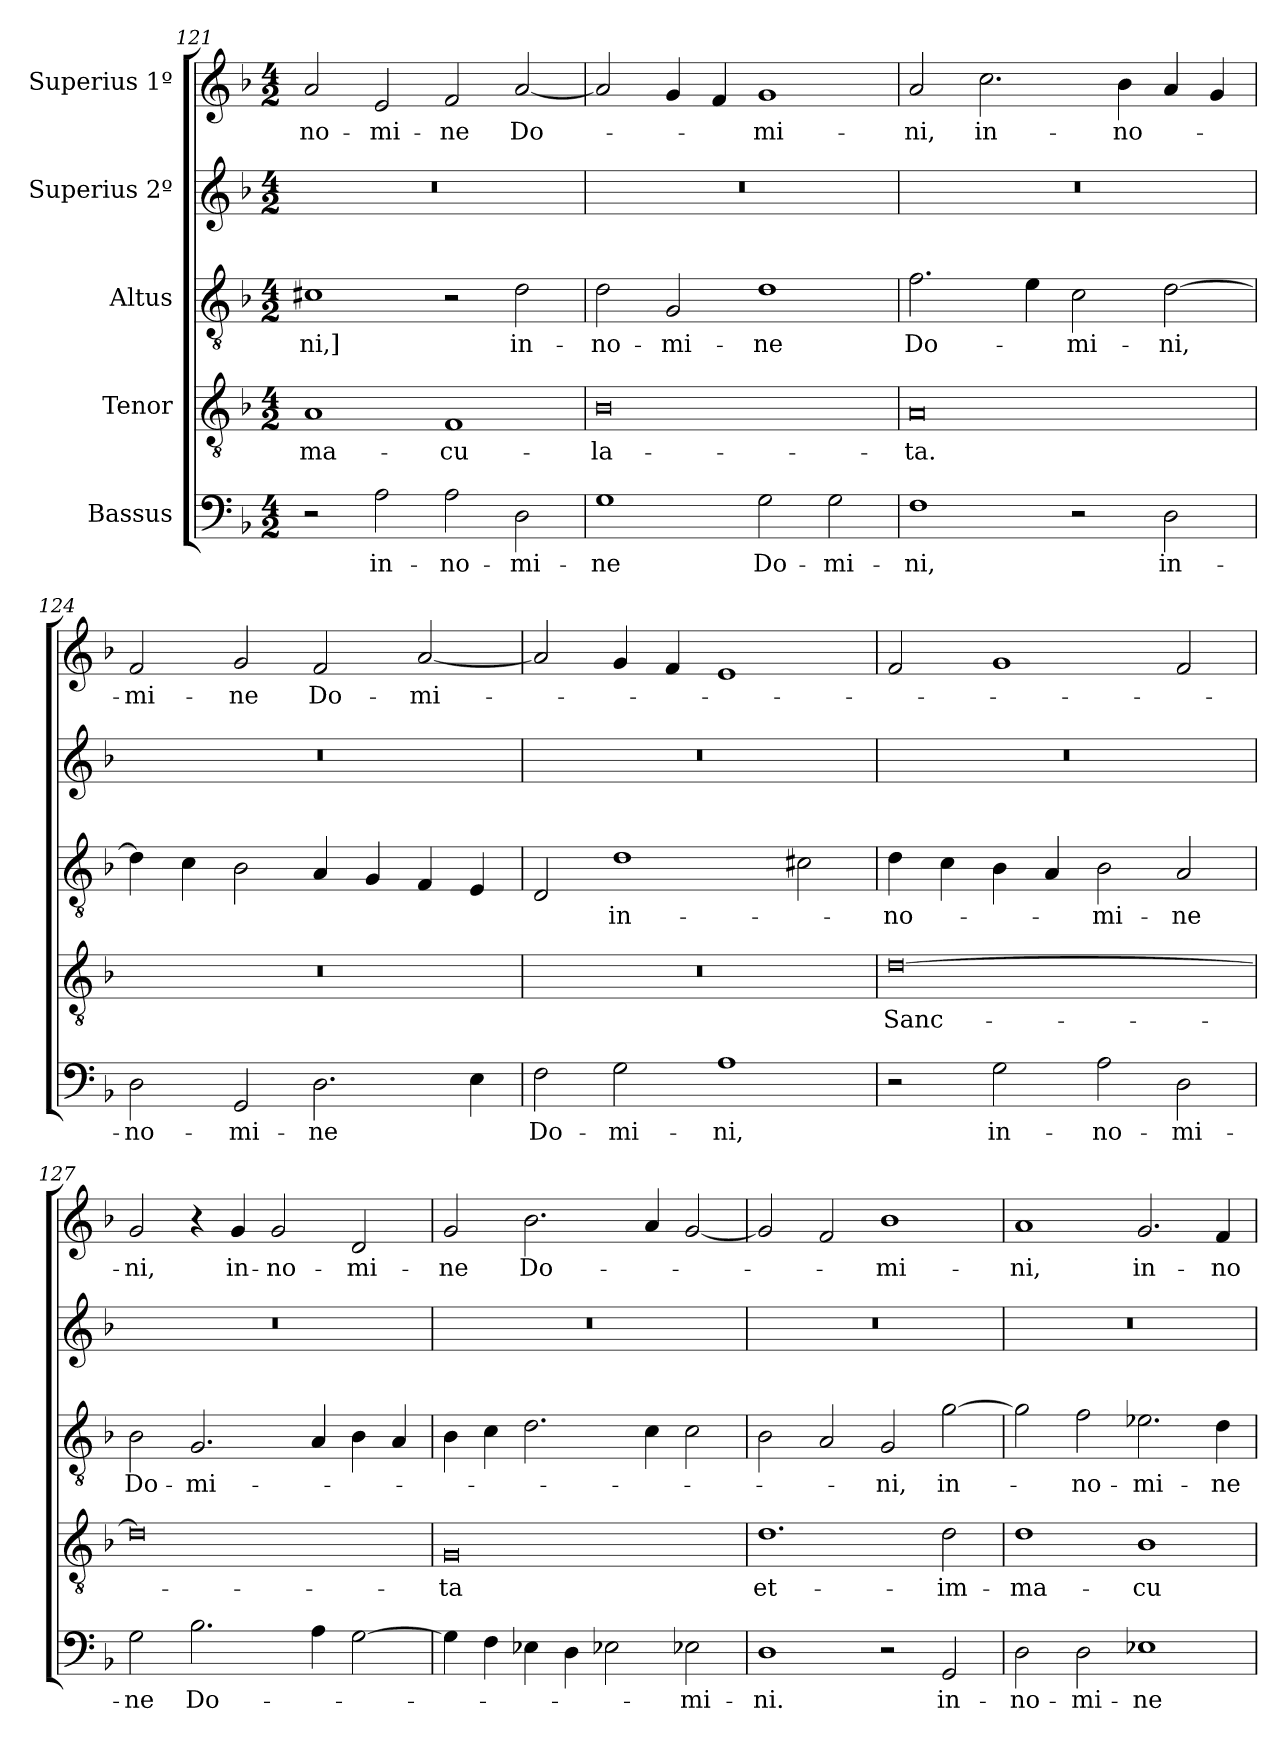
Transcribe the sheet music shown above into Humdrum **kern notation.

**kern	**text	**kern	**text	**kern	**text	**kern	**kern	**text
*part5	*part5	*part4	*part4	*part3	*part3	*part2	*part1	*part1
*staff5	*staff5	*staff4	*staff4	*staff3	*staff3	*staff2	*staff1	*staff1
*I"Bassus	*	*I"Tenor	*	*I"Altus	*	*I"Superius 2º	*I"Superius 1º	*
*clefF4	*	*clefGv2	*	*clefGv2	*	*clefG2	*clefG2	*
*k[b-]	*	*k[b-]	*	*k[b-]	*	*k[b-]	*k[b-]	*
*M4/2	*	*M4/2	*	*M4/2	*	*M4/2	*M4/2	*
=121	=121	=121	=121	=121	=121	=121	=121	=121
2r	.	1A/	-ma-	1c#X\	-ni,]	0r	2a/	no-
2A\	in-	.	.	.	.	.	2e/	-mi-
2A\	no-	1F/	-cu-	2r	.	.	2f/	-ne
2D\	-mi-	.	.	2d\	in-	.	[2a/	Do-
=122	=122	=122	=122	=122	=122	=122	=122	=122
1G\	-ne	0B-\	-la-	2d\	no-	0r	2a/]	.
.	.	.	.	2G/	-mi-	.	4g/	.
.	.	.	.	.	.	.	4f/	.
2G\	Do-	.	.	1d\	-ne	.	1g/	-mi-
2G\	-mi-	.	.	.	.	.	.	.
=123	=123	=123	=123	=123	=123	=123	=123	=123
1F\	-ni,	0A/	-ta.	2.f\	Do-	0r	2a/	-ni,
.	.	.	.	.	.	.	2.cc\	in-
.	.	.	.	4e\	.	.	.	.
2r	.	.	.	2c\	-mi-	.	.	.
.	.	.	.	.	.	.	4b-\	no-
2D\	in-	.	.	[2d\	-ni,	.	4a/	.
.	.	.	.	.	.	.	4g/	.
=124	=124	=124	=124	=124	=124	=124	=124	=124
2D\	no-	0r	.	4d\]	.	0r	2f/	-mi-
.	.	.	.	4c\	.	.	.	.
2GG/	-mi-	.	.	2B-\	.	.	2g/	-ne
2.D\	-ne	.	.	4A/	.	.	2f/	Do-
.	.	.	.	4G/	.	.	.	.
.	.	.	.	4F/	.	.	[2a/	-mi-
4E\	.	.	.	4E/	.	.	.	.
=125	=125	=125	=125	=125	=125	=125	=125	=125
2F\	Do-	0r	.	2D/	.	0r	2a/]	.
2G\	-mi-	.	.	1d\	in-	.	4g/	.
.	.	.	.	.	.	.	4f/	.
1A\	-ni,	.	.	.	.	.	1e/	.
.	.	.	.	2c#X\	.	.	.	.
=126	=126	=126	=126	=126	=126	=126	=126	=126
2r	.	[0d\	Sanc-	4d\	no-	0r	2f/	.
.	.	.	.	4c\	.	.	.	.
2G\	in-	.	.	4B-\	.	.	1g/	.
.	.	.	.	4A/	.	.	.	.
2A\	no-	.	.	2B-\	-mi-	.	.	.
2D\	-mi-	.	.	2A/	-ne	.	2f/	.
=127	=127	=127	=127	=127	=127	=127	=127	=127
2G\	-ne	0d\]	.	2B-\	Do-	0r	2g/	-ni,
2.B-\	Do-	.	.	2.G/	-mi-	.	4r	.
.	.	.	.	.	.	.	4g/	in-
.	.	.	.	.	.	.	2g/	no-
4A\	.	.	.	4A/	.	.	.	.
[2G\	.	.	.	4B-\	.	.	2d/	-mi-
.	.	.	.	4A/	.	.	.	.
=128	=128	=128	=128	=128	=128	=128	=128	=128
4G\]	.	0G/	-ta	4B-\	.	0r	2g/	-ne
4F\	.	.	.	4c\	.	.	.	.
4E-X\	.	.	.	2.d\	.	.	2.b-\	Do-
4D\	.	.	.	.	.	.	.	.
2E-X\	.	.	.	.	.	.	.	.
.	.	.	.	4c\	.	.	4a/	.
2E-X\	-mi-	.	.	2c\	.	.	[2g/	.
=129	=129	=129	=129	=129	=129	=129	=129	=129
1D\	-ni.	1.d\	et-	2B-\	.	0r	2g/]	.
.	.	.	.	2A/	.	.	2f/	.
2r	.	.	.	2G/	-ni,	.	1b-\	-mi-
2GG/	in-	2d\	im-	[2g\	in-	.	.	.
=130	=130	=130	=130	=130	=130	=130	=130	=130
2D\	no-	1d\	-ma-	2g\]	.	0r	1a/	-ni,
2D\	-mi-	.	.	2f\	no-	.	.	.
1E-X\	-ne	1B-\	-cu-	2.e-X\	-mi-	.	2.g/	in-
.	.	.	.	4d\	-ne	.	4f/	no-
=	=	=	=	=	=	=	=	=
*-	*-	*-	*-	*-	*-	*-	*-	*-
